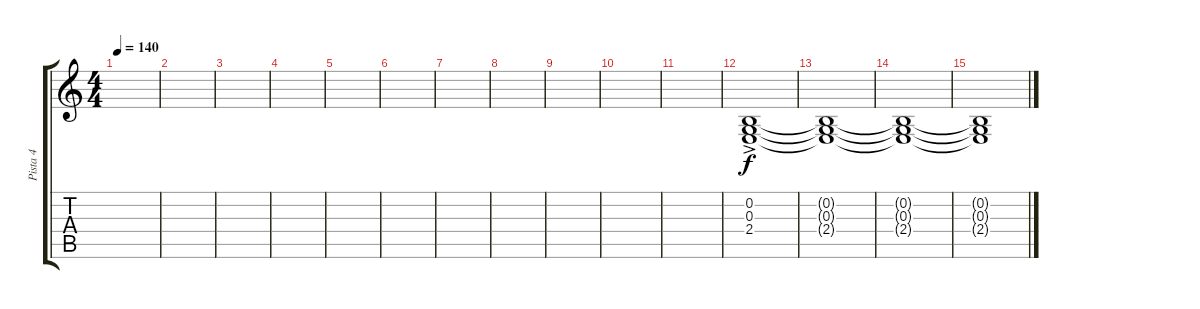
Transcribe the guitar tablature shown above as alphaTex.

\track ("Pista 4" "Pista 4") {instrument seashore}
\staff {score tabs}
\tuning (E4 B3 G3 D3 A2 E2) {hide}
\ts (4 4)
\tempo 140
\clef g2
\ks c
|
|
|
|
|
|
|
|
|
|
|
(0.2{ac} 0.3 2.4).1 |
(0.2{t} 0.3{t} 2.4{t}).1 |
(0.2{t} 0.3{t} 2.4{t}).1 |
(0.2{t} 0.3{t} 2.4{t}).1
